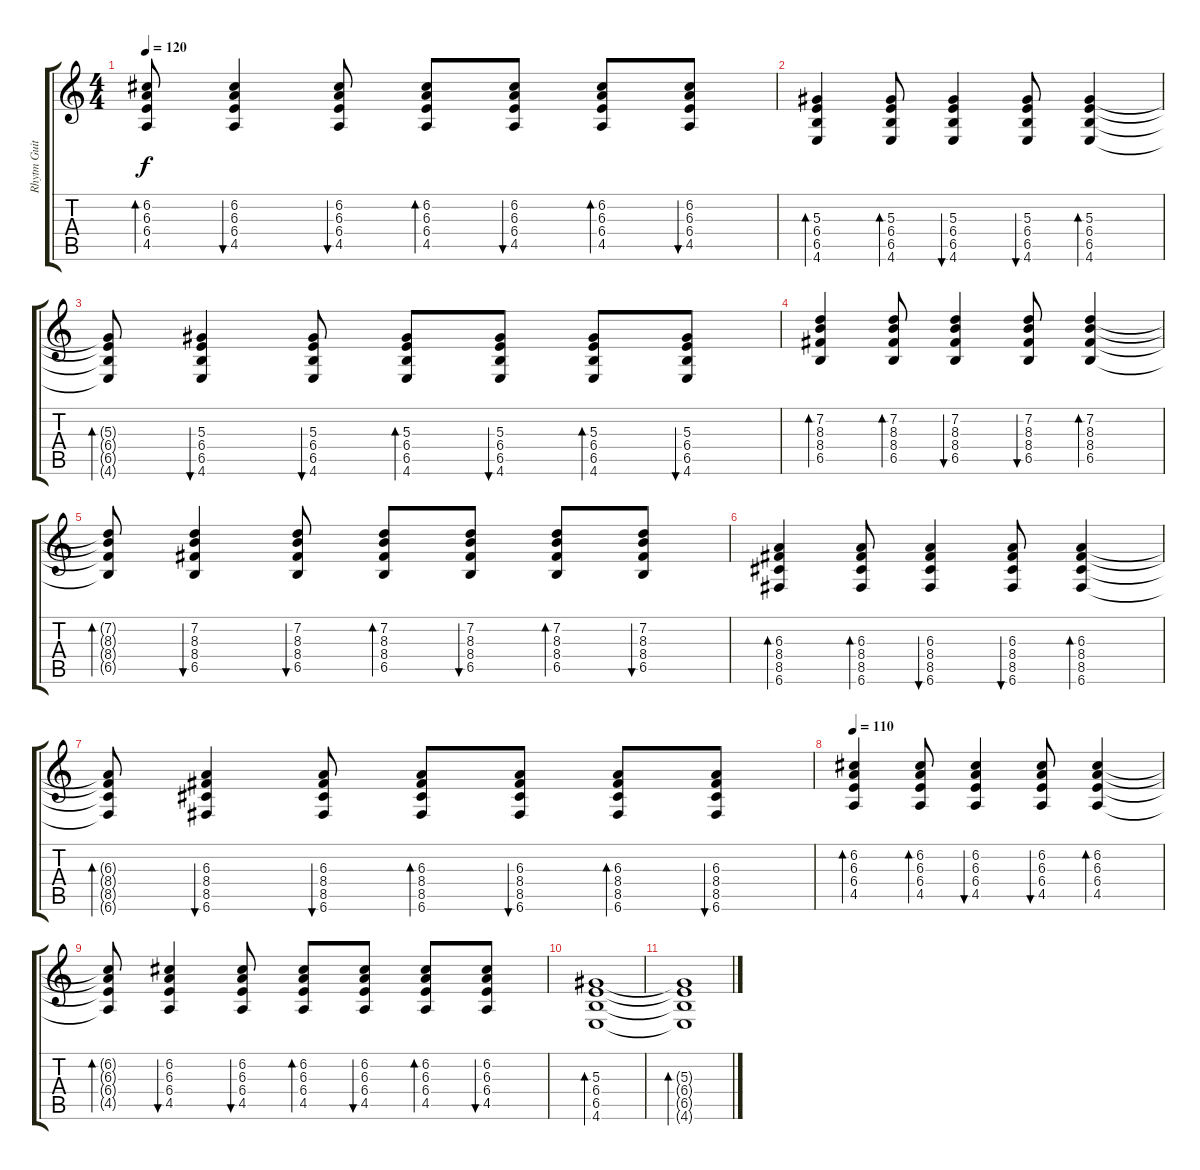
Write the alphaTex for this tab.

\track ("Rhytm Guitar" "Rhytm Guit") {instrument distortionguitar}
\staff {score tabs}
\tuning (C4 G3 Eb3 Bb2 F2 C2) {hide}
\ts (4 4)
\tempo 120
\clef g2
\ks c
(6.2{t} 6.3{t} 6.4{t} 4.5{t}).8{bd 60 dy f} (6.2 6.3 6.4 4.5).4{bu 60} (6.2 6.3 6.4 4.5).8{bu 60} (6.2 6.3 6.4 4.5).8{bd 60} (6.2 6.3 6.4 4.5).8{bu 60} (6.2 6.3 6.4 4.5).8{bd 60} (6.2 6.3 6.4 4.5).8{bu 60} |
(5.3 6.4 6.5 4.6).4{bd 60} (5.3 6.4 6.5 4.6).8{bd 60} (5.3 6.4 6.5 4.6).4{bu 60} (5.3 6.4 6.5 4.6).8{bu 60} (5.3 6.4 6.5 4.6).4{bd 60} |
(5.3{t} 6.4{t} 6.5{t} 4.6{t}).8{bd 60} (5.3 6.4 6.5 4.6).4{bu 60} (5.3 6.4 6.5 4.6).8{bu 60} (5.3 6.4 6.5 4.6).8{bd 60} (5.3 6.4 6.5 4.6).8{bu 60} (5.3 6.4 6.5 4.6).8{bd 60} (5.3 6.4 6.5 4.6).8{bu 60} |
(7.2 8.3 8.4 6.5).4{bd 60} (7.2 8.3 8.4 6.5).8{bd 60} (7.2 8.3 8.4 6.5).4{bu 60} (7.2 8.3 8.4 6.5).8{bu 60} (7.2 8.3 8.4 6.5).4{bd 60} |
(7.2{t} 8.3{t} 8.4{t} 6.5{t}).8{bd 60} (7.2 8.3 8.4 6.5).4{bu 60} (7.2 8.3 8.4 6.5).8{bu 60} (7.2 8.3 8.4 6.5).8{bd 60} (7.2 8.3 8.4 6.5).8{bu 60} (7.2 8.3 8.4 6.5).8{bd 60} (7.2 8.3 8.4 6.5).8{bu 60} |
(6.3 8.4 8.5 6.6).4{bd 60} (6.3 8.4 8.5 6.6).8{bd 60} (6.3 8.4 8.5 6.6).4{bu 60} (6.3 8.4 8.5 6.6).8{bu 60} (6.3 8.4 8.5 6.6).4{bd 60} |
(6.3{t} 8.4{t} 8.5{t} 6.6{t}).8{bd 60} (6.3 8.4 8.5 6.6).4{bu 60} (6.3 8.4 8.5 6.6).8{bu 60} (6.3 8.4 8.5 6.6).8{bd 60} (6.3 8.4 8.5 6.6).8{bu 60} (6.3 8.4 8.5 6.6).8{bd 60} (6.3 8.4 8.5 6.6).8{bu 60} |
\tempo 110
(6.2 6.3 6.4 4.5).4{bd 60} (6.2 6.3 6.4 4.5).8{bd 60} (6.2 6.3 6.4 4.5).4{bu 60} (6.2 6.3 6.4 4.5).8{bu 60} (6.2 6.3 6.4 4.5).4{bd 60} |
(6.2{t} 6.3{t} 6.4{t} 4.5{t}).8{bd 60} (6.2 6.3 6.4 4.5).4{bu 60} (6.2 6.3 6.4 4.5).8{bu 60} (6.2 6.3 6.4 4.5).8{bd 60} (6.2 6.3 6.4 4.5).8{bu 60} (6.2 6.3 6.4 4.5).8{bd 60} (6.2 6.3 6.4 4.5).8{bu 60} |
(5.3 6.4 6.5 4.6).1{bd 480 volume 3} |
(5.3{t} 6.4{t} 6.5{t} 4.6{t}).1{bd 480}
